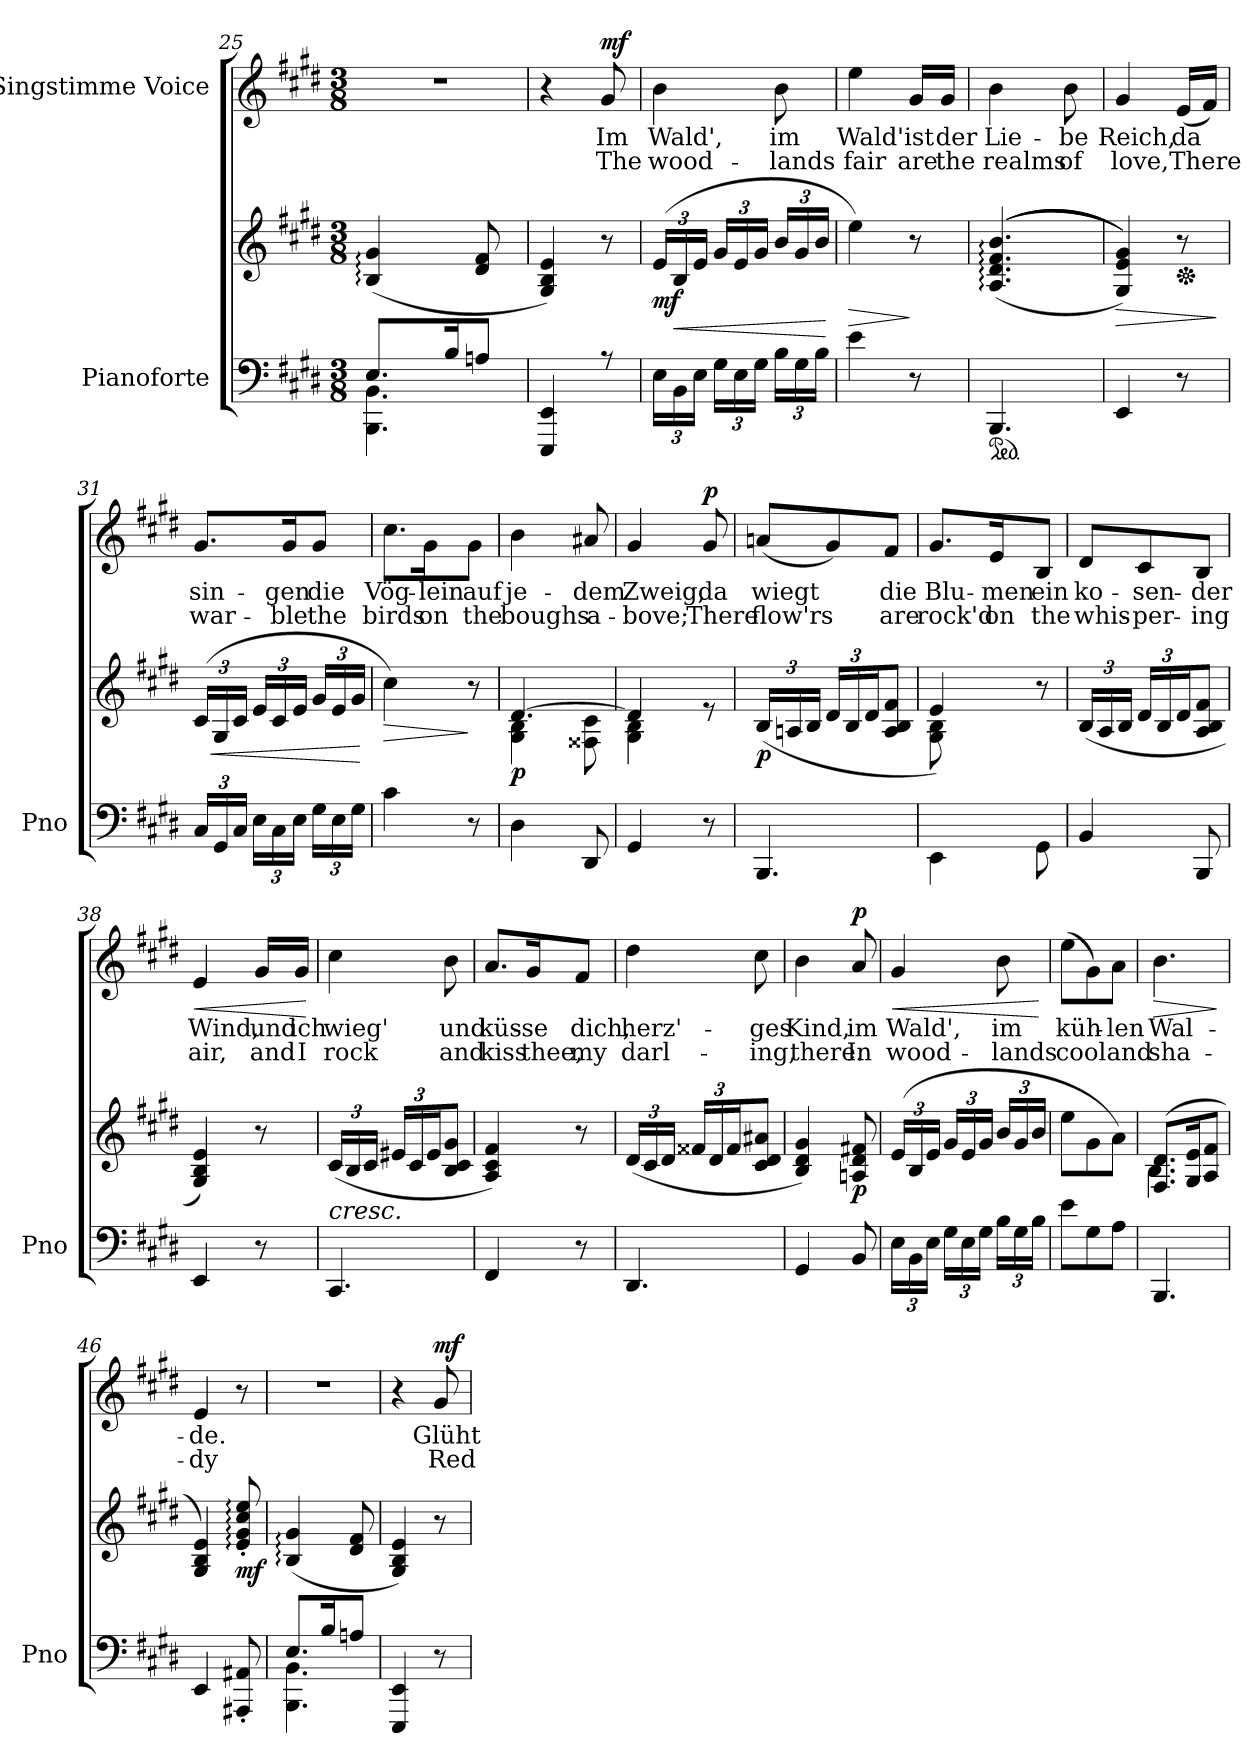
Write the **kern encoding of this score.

**kern	**kern	**dynam	**kern	**text	**text	**dynam
*part2	*part2	*part2	*part1	*part1	*part1	*part1
*staff3	*staff2	*staff2/3	*staff1	*staff1	*staff1	*staff1
*I"Pianoforte	*	*	*I"Singstimme Voice	*	*	*
*I'Pno	*	*	*	*	*	*
*clefF4	*clefG2	*	*clefG2	*	*	*
*k[f#c#g#d#]	*k[f#c#g#d#]	*	*k[f#c#g#d#]	*	*	*
*M3/8	*M3/8	*	*M3/8	*	*	*
=25	=25	=25	=25	=25	=25	=25
*^	*^	*	*	*	*	*
8.E/L	4.BBB\ 4.BB\	(>4B/: 4g#/:	16rFyy	.	4.r	.	.	.
.	.	.	16rFyy	.	.	.	.	.
.	.	.	16rFyy	.	.	.	.	.
16B/K	.	.	16rFyy	.	.	.	.	.
8An/J	.	8d#/ 8f#/	16rFyy	.	.	.	.	.
.	.	.	16rFyy	.	.	.	.	.
*	*	*v	*v	*	*	*	*	*
!!LO:PB:g=z
=26	=26	=26	=26	=26	=26	=26	=26
4.rBByy	4EEE/ 4EE/	4G#/ 4B/ 4e/)	.	4r	.	.	.
!	!	!	!	!	!LO:LY:b	!LO:LY:b	!LO:DY:a
.	8rA	8r	.	8g#/	Im	The	mf
*v	*v	*	*	*	*	*	*
=27	=27	=27	=27	=27	=27	=27
*Xbrackettup	*Xbrackettup	*	*	*	*	*
*^	*	*	*	*	*	*
!	!	!	!LO:DY:b	!	!LO:LY:b	!LO:LY:b	!
*v	*v	*	*	*	*	*	*
24E\LL	(>24e/LL	mf	4b\	Wald',	wood-	.
!	!	!LO:HP:b	!	!	!	!
24BB\	24B/	<	.	.	.	.
24E\JJ	24e/JJ	.	.	.	.	.
24G#\LL	24g#/LL	.	.	.	.	.
24E\	24e/	.	.	.	.	.
24G#\JJ	24g#/JJ	.	.	.	.	.
!	!	!	!	!LO:LY:b	!LO:LY:b	!
24B\LL	24b/LL	.	8b\	im	-lands	.
24G#\	24g#/	.	.	.	.	.
24B\JJ	24b/JJ	.	.	.	.	.
.	.	[	.	.	.	.
=28	=28	=28	=28	=28	=28	=28
!	!	!LO:HP:b	!	!LO:LY:b	!LO:LY:b	!
4e\	4ee\)	>	4ee\	Wald'	fair	.
!	!	!	!	!LO:LY:b	!LO:LY:b	!
8r	8r	]	16g#/LL	ist	are	.
!	!	!	!	!LO:LY:b	!LO:LY:b	!
.	.	.	16g#/JJ	der	the	.
=29	=29	=29	=29	=29	=29	=29
*ped	*	*	*	*	*	*
!	!	!	!	!LO:LY:b	!LO:LY:b	!
4.BBB/	(>(<(>(<4.A/: 4.d#/: 4.f#/: 4.b/:	.	4b\	Lie-	realms	.
!	!	!	!	!LO:LY:b	!LO:LY:b	!
.	.	.	8b\	-be	of	.
=30	=30	=30	=30	=30	=30	=30
!	!	!LO:HP:b	!	!LO:LY:b	!LO:LY:b	!
4EE/	4G#/ 4e/ 4g#/))))	>	4g#/	Reich,	love,	.
*	*Xped	*	*	*	*	*
!	!	!	!	!LO:LY:b	!LO:LY:b	!
8r	8r	.	(<16e/LL	da	There	.
.	.	.	16f#/JJ)	.	.	.
.	.	]	.	.	.	.
!!LO:PB:g=z
=31	=31	=31	=31	=31	=31	=31
!	!	!	!	!LO:LY:b	!LO:LY:b	!
24C#/LL	(>24c#/LL	.	8.g#/L	sin-	war-	.
!	!	!LO:HP:b	!	!	!	!
24GG#/	24G#/	<	.	.	.	.
24C#/JJ	24c#/JJ	.	.	.	.	.
24E\LL	24e/LL	.	.	.	.	.
24C#\	24c#/	.	.	.	.	.
!	!	!	!	!LO:LY:b	!LO:LY:b	!
.	.	.	16g#/K	-gen	-ble	.
24E\JJ	24e/JJ	.	.	.	.	.
!	!	!	!	!LO:LY:b	!LO:LY:b	!
24G#\LL	24g#/LL	.	8g#/J	die	the	.
24E\	24e/	.	.	.	.	.
24G#\JJ	24g#/JJ	.	.	.	.	.
.	.	[	.	.	.	.
=32	=32	=32	=32	=32	=32	=32
!	!	!LO:HP:b	!	!LO:LY:b	!LO:LY:b	!
4c#\	4cc#\)	>	8.cc#\L	Vög-	birds	.
!	!	!	!	!LO:LY:b	!LO:LY:b	!
.	.	.	16g#\K	-lein	on	.
!	!	!	!	!LO:LY:b	!LO:LY:b	!
8r	8r	]	8g#\J	auf	the	.
=33	=33	=33	=33	=33	=33	=33
*	*^	*	*	*	*	*
!	!	!	!LO:DY:b	!	!LO:LY:b	!LO:LY:b	!
4D#\	[4.d#/	4G#\ 4B\	p	4b\	je-	boughs	.
!	!	!	!	!	!LO:LY:b	!LO:LY:b	!
8DD#/	.	8F##X\ 8c#\	.	8a#X/	-dem	a-	.
=34	=34	=34	=34	=34	=34	=34	=34
!	!	!	!	!	!LO:LY:b	!LO:LY:b	!
4GG#/	4d#/]	4G#\ 4B\	.	4g#/	Zweig,	-bove;	.
!	!	!	!	!	!LO:LY:b	!LO:LY:b	!LO:DY:a
8r	8re	8ryy	.	8g#/	da	There	p
=35	=35	=35	=35	=35	=35	=35	=35
!	!	!	!LO:DY:b	!	!LO:LY:b	!LO:LY:b	!
*	*v	*v	*	*	*	*	*
4.BBB/	(>24B/LL	p	(<8an/L	wiegt	flow'rs	.
.	24An/	.	.	.	.	.
.	24B/JJ	.	.	.	.	.
.	24d#/LL	.	8g#/)	.	.	.
.	24B/	.	.	.	.	.
.	24d#/J	.	.	.	.	.
!	!	!	!	!LO:LY:b	!LO:LY:b	!
.	8A/ 8B/ 8f#/J	.	8f#/J	die	are	.
!!LO:LB:g=z
=36	=36	=36	=36	=36	=36	=36
*^	*^	*	*	*	*	*
!	!	!	!	!	!	!LO:LY:b	!LO:LY:b	!
8ryy	4EE\	4e/)	(>8G#\ 8B\L	.	8.g#/L	Blu-	rock'd	.
8E/	.	.	4ryy	.	.	.	.	.
!	!	!	!	!	!	!LO:LY:b	!LO:LY:b	!
.	.	.	.	.	16e/K	-men	on	.
!	!	!	!	!	!	!LO:LY:b	!LO:LY:b	!
8BB/J)	8GG#\	8r	.	.	8B/J	ein	the	.
*	*	*v	*v	*	*	*	*	*
=37	=37	=37	=37	=37	=37	=37	=37
!	!	!	!	!	!LO:LY:b	!LO:LY:b	!
*v	*v	*	*	*	*	*	*
4BB/	(>24B/LL	.	8d#/L	ko-	whis-	.
.	24A/	.	.	.	.	.
.	24B/JJ	.	.	.	.	.
!	!	!	!	!LO:LY:b	!LO:LY:b	!
.	24d#/LL	.	8c#/	-sen-	-per-	.
.	24B/	.	.	.	.	.
.	24d#/J	.	.	.	.	.
!	!	!	!	!LO:LY:b	!LO:LY:b	!
8BBB/	8A/ 8B/ 8f#/J	.	8B/J	-der	-ing	.
=38	=38	=38	=38	=38	=38	=38
!	!	!	!	!LO:LY:b	!LO:LY:b	!LO:HP:b
4EE/	4G#/ 4B/ 4e/)	.	4e/	Wind,	air,	<
!	!	!	!	!LO:LY:b	!LO:LY:b	!
8r	8r	.	16g#/LL	und	and	.
!	!	!	!	!LO:LY:b	!LO:LY:b	!
.	.	.	16g#/JJ	ich	I	.
.	.	.	.	.	.	[
=39	=39	=39	=39	=39	=39	=39
!LO:TX:a:i:t=cresc.	!	!	!	!	!	!
!	!	!	!	!LO:LY:b	!LO:LY:b	!
4.CC#/	(>24c#/LL	.	4cc#\	wieg'	rock	.
.	24B/	.	.	.	.	.
.	24c#/JJ	.	.	.	.	.
.	24e#X/LL	.	.	.	.	.
.	24c#/	.	.	.	.	.
.	24e#/J	.	.	.	.	.
*	*	*	*MM90	*	*	*
!	!	!	!	!LO:LY:b	!LO:LY:b	!
.	8B/ 8c#/ 8g#/J	.	8b\	und	and	.
=40	=40	=40	=40	=40	=40	=40
!	!	!	!	!LO:LY:b	!LO:LY:b	!
4FF#/	4A/ 4c#/ 4f#/)	.	8.a/L	küs-	kiss	.
!	!	!	!	!LO:LY:b	!LO:LY:b	!
.	.	.	16g#/K	-se	thee,	.
!	!	!	!	!LO:LY:b	!LO:LY:b	!
8r	8r	.	8f#/J	dich,	my	.
!!LO:LB:g=z
=41	=41	=41	=41	=41	=41	=41
!	!	!	!	!LO:LY:b	!LO:LY:b	!
4.DD#/	(>24d#/LL	.	4dd#\	herz'-	darl-	.
.	24c#/	.	.	.	.	.
.	24d#/JJ	.	.	.	.	.
.	24f##X/LL	.	.	.	.	.
.	24d#/	.	.	.	.	.
.	24f##/J	.	.	.	.	.
!	!	!	!	!LO:LY:b	!LO:LY:b	!
.	8c#/ 8d#/ 8a#X/J	.	8cc#\	-ges	-ing,	.
=42	=42	=42	=42	=42	=42	=42
!	!	!	!	!LO:LY:b	!LO:LY:b	!
4GG#/	4B/ 4d#/ 4g#/)	.	4b\	Kind,	there.	.
!	!	!LO:DY:b	!	!LO:LY:b	!LO:LY:b	!LO:DY:a
8BB/	8An/ 8d#/ 8f#X/	p	8a/	im	In	p
=43	=43	=43	=43	=43	=43	=43
!	!	!	!	!LO:LY:b	!LO:LY:b	!LO:HP:b
24E\LL	(>24e/LL	.	4g#/	Wald',	wood-	<
24BB\	24B/	.	.	.	.	.
24E\JJ	24e/JJ	.	.	.	.	.
24G#\LL	24g#/LL	.	.	.	.	.
24E\	24e/	.	.	.	.	.
24G#\JJ	24g#/JJ	.	.	.	.	.
!	!	!	!	!LO:LY:b	!LO:LY:b	!
24B\LL	24b/LL	.	8b\	im	-lands	.
24G#\	24g#/	.	.	.	.	.
24B\JJ	24b/JJ	.	.	.	.	.
.	.	.	.	.	.	[
=44	=44	=44	=44	=44	=44	=44
!	!	!	!	!LO:LY:b	!LO:LY:b	!
8e\L	8ee\L	.	(>8ee\L	küh-	cool	.
8G#\	8g#\	.	8g#\)	.	.	.
!	!	!	!	!LO:LY:b	!LO:LY:b	!
8A\J	8a\J)	.	8a\J	-len	and	.
=45	=45	=45	=45	=45	=45	=45
*	*^	*	*	*	*	*
!	!	!	!	!	!LO:LY:b	!LO:LY:b	!LO:HP:b
4.BBB/	(>8.F#/ 8.d#/L	4.B\	.	4.b\	Wal-	sha-	>
.	16G#/ 16e/K	.	.	.	.	.	.
.	8A/ 8f#/J	.	.	.	.	.	.
*	*v	*v	*	*	*	*	*
.	.	.	.	.	.	]
!!LO:PB:g=z
=46	=46	=46	=46	=46	=46	=46
!	!	!	!	!LO:LY:b	!LO:LY:b	!
4EE/	4G#/ 4B/ 4e/)	.	4e/	-de.	-dy	.
!	!	!LO:DY:b	!	!	!	!
8AAA#X/' 8AA#X/'	8e/:' 8g#/:' 8cc#/:' 8ee/:'	mf	8r	.	.	.
=47	=47	=47	=47	=47	=47	=47
*^	*	*	*	*	*	*
8.E/L	4.BBB\ 4.BB\	(>4B/: 4g#/:	.	4.r	.	.	.
16B/K	.	.	.	.	.	.	.
8An/J	.	8d#/ 8f#/	.	.	.	.	.
*v	*v	*	*	*	*	*	*
=48	=48	=48	=48	=48	=48	=48
4EEE/ 4EE/	4G#/ 4B/ 4e/)	.	4r	.	.	.
*	*	*	*MM100	*	*	*
!	!	!	!	!LO:LY:b	!LO:LY:b	!LO:DY:a
8r	8r	.	8g#/	Glüht	Red	mf
=	=	=	=	=	=	=
*-	*-	*-	*-	*-	*-	*-
